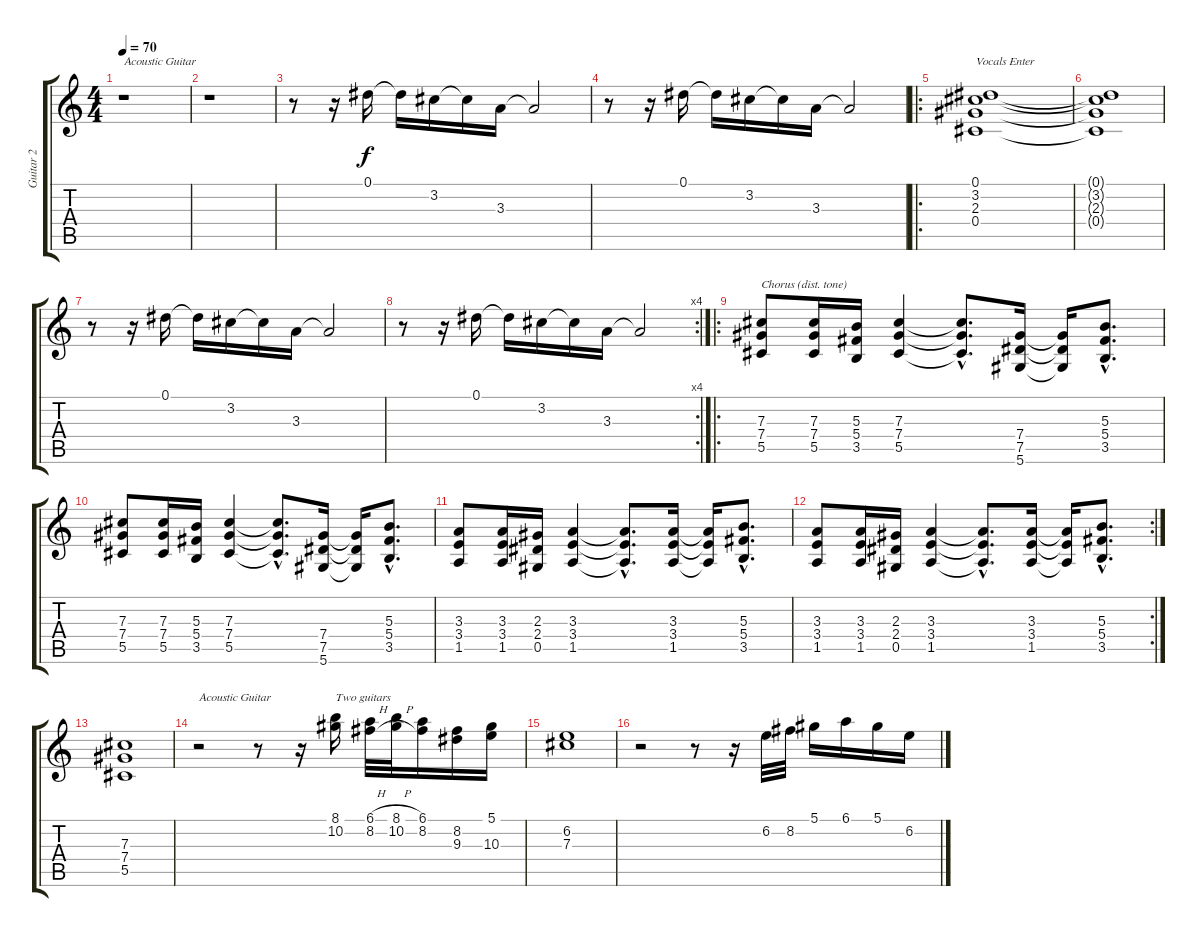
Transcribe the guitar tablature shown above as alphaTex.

\track ("Guitar 2" "Guitar 2") {instrument acousticguitarsteel}
\staff {score tabs}
\tuning (Eb4 Bb3 Gb3 Db3 Ab2 Eb2) {hide}
\ts (4 4)
\tempo 70
\clef g2
\ks c
r.1{txt "Acoustic Guitar" dy f instrument acousticguitarsteel} |
r.1 |
r.8 r.16 0.1.16 0.1{t}.16 3.2.16 3.2{t}.16 3.3.16 3.3{t}.2 |
r.8 r.16 0.1.16 0.1{t}.16 3.2.16 3.2{t}.16 3.3.16 3.3{t}.2 |
\ro
(0.1 3.2 2.3 0.4).1{txt "Vocals Enter"} |
(0.1{t} 3.2{t} 2.3{t} 0.4{t}).1 |
r.8 r.16 0.1.16 0.1{t}.16 3.2.16 3.2{t}.16 3.3.16 3.3{t}.2 |
\rc 4
r.8 r.16 0.1.16 0.1{t}.16 3.2.16 3.2{t}.16 3.3.16 3.3{t}.2 |
\ro
(7.3 7.4 5.5).8{txt "Chorus (dist. tone)"} (7.3 7.4 5.5).16 (5.3 5.4 3.5).16 (7.3 7.4 5.5).4 (7.3{hac t} 7.4{hac t} 5.5{hac t}).8{d} (7.4 7.5 5.6).16 (7.4{t} 7.5{t} 5.6{t}).16 (5.3{hac} 5.4{hac} 3.5{hac}).8{d} |
(7.3 7.4 5.5).8 (7.3 7.4 5.5).16 (5.3 5.4 3.5).16 (7.3 7.4 5.5).4 (7.3{hac t} 7.4{hac t} 5.5{hac t}).8{d} (7.4 7.5 5.6).16 (7.4{t} 7.5{t} 5.6{t}).16 (5.3{hac} 5.4{hac} 3.5{hac}).8{d} |
(3.3 3.4 1.5).8 (3.3 3.4 1.5).16 (2.3 2.4 0.5).16 (3.3 3.4 1.5).4 (3.3{hac t} 3.4{hac t} 1.5{hac t}).8{d} (3.3 3.4 1.5).16 (3.3{t} 3.4{t} 1.5{t}).16 (5.3{hac} 5.4{hac} 3.5{hac}).8{d} |
\rc 2
(3.3 3.4 1.5).8 (3.3 3.4 1.5).16 (2.3 2.4 0.5).16 (3.3 3.4 1.5).4 (3.3{hac t} 3.4{hac t} 1.5{hac t}).8{d} (3.3 3.4 1.5).16 (3.3{t} 3.4{t} 1.5{t}).16 (5.3{hac} 5.4{hac} 3.5{hac}).8{d} |
(7.3 7.4 5.5).1 |
r.2{txt "Acoustic Guitar"} r.8 r.16 (8.1 10.2).16{txt "Two guitars"} (6.1{h} 8.2{h}).32 (8.1{h} 10.2{h}).32 (6.1 8.2).16 (8.2 9.3).16 (5.1 10.3).16 |
(6.2 7.3).1 |
r.2 r.8 r.16 6.2.32 8.2.32 5.1.16 6.1.16 5.1.16 6.2.16
